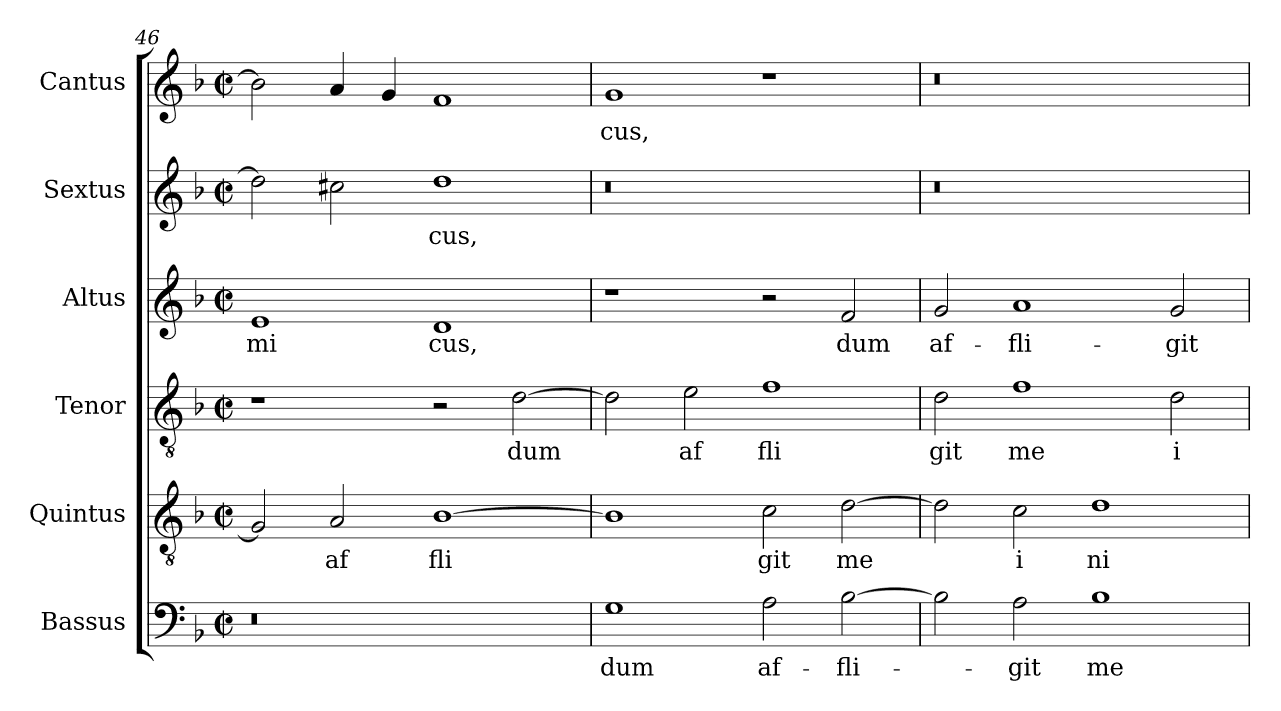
**kern	**text	**kern	**text	**kern	**text	**kern	**text	**kern	**text	**kern	**text
*part6	*part6	*part5	*part5	*part4	*part4	*part3	*part3	*part2	*part2	*part1	*part1
*staff6	*staff6	*staff5	*staff5	*staff4	*staff4	*staff3	*staff3	*staff2	*staff2	*staff1	*staff1
*I"Bassus	*	*I"Quintus	*	*I"Tenor	*	*I"Altus	*	*I"Sextus	*	*I"Cantus	*
*clefF4	*	*clefGv2	*	*clefGv2	*	*clefG2	*	*clefG2	*	*clefG2	*
*k[b-]	*	*k[b-]	*	*k[b-]	*	*k[b-]	*	*k[b-]	*	*k[b-]	*
*F:	*	*F:	*	*F:	*	*F:	*	*F:	*	*F:	*
*M2/2	*	*M2/2	*	*M2/2	*	*M2/2	*	*M2/2	*	*M2/2	*
*met(c|)	*	*met(c|)	*	*met(c|)	*	*met(c|)	*	*met(c|)	*	*met(c|)	*
=46	=46	=46	=46	=46	=46	=46	=46	=46	=46	=46	=46
!	!	!	!	!	!	!	!LO:LY:b:cj	!	!	!	!
0r	.	2G/]	.	1r	.	1e	mi	2dd\]	.	2b-\]	.
!	!	!	!LO:LY:b:cj	!	!	!	!	!	!	!	!
.	.	2A/	af	.	.	.	.	2cc#\	.	4a/	.
.	.	.	.	.	.	.	.	.	.	4g/	.
!	!	!	!LO:LY:b:cj	!	!	!	!LO:LY:b:cj	!	!LO:LY:b:cj	!	!
.	.	[<1B-	fli	2r	.	1d	cus,	1dd	cus,	1f	.
!	!	!	!	!	!LO:LY:b	!	!	!	!	!	!
.	.	.	.	[>2d\	dum	.	.	.	.	.	.
!!LO:LB:g=z
=47	=47	=47	=47	=47	=47	=47	=47	=47	=47	=47	=47
!	!LO:LY:b:cj	!	!	!	!	!	!	!	!	!	!LO:LY:b:cj
1G	dum	1B-]	.	2d\]	.	1r	.	0r	.	1g	cus,
!	!	!	!	!	!LO:LY:b:cj	!	!	!	!	!	!
.	.	.	.	2e\	af	.	.	.	.	.	.
!	!LO:LY:b:cj	!	!LO:LY:b:cj	!	!LO:LY:b:cj	!	!	!	!	!	!
2A\	af-	2c\	git	1f	fli	2r	.	.	.	1r	.
!	!LO:LY:b:cj	!	!LO:LY:b	!	!	!	!LO:LY:b:cj	!	!	!	!
[>2B-\	-fli-	[>2d\	me	.	.	2f/	dum	.	.	.	.
=48	=48	=48	=48	=48	=48	=48	=48	=48	=48	=48	=48
!	!	!	!	!	!LO:LY:b:cj	!	!LO:LY:b:cj	!	!	!	!
2B-\]	.	2d\]	.	2d\	git	2g/	af-	0r	.	0r	.
!	!LO:LY:b:cj	!	!LO:LY:b:cj	!	!LO:LY:b:cj	!	!LO:LY:b:cj	!	!	!	!
2A\	-git	2c\	i	1f	me	1a	-fli-	.	.	.	.
!	!LO:LY:b:cj	!	!LO:LY:b:cj	!	!	!	!	!	!	!	!
1B-	me	1d	ni	.	.	.	.	.	.	.	.
!	!	!	!	!	!LO:LY:b:cj	!	!LO:LY:b:cj	!	!	!	!
.	.	.	.	2d\	i	2g/	-git	.	.	.	.
=	=	=	=	=	=	=	=	=	=	=	=
*-	*-	*-	*-	*-	*-	*-	*-	*-	*-	*-	*-
